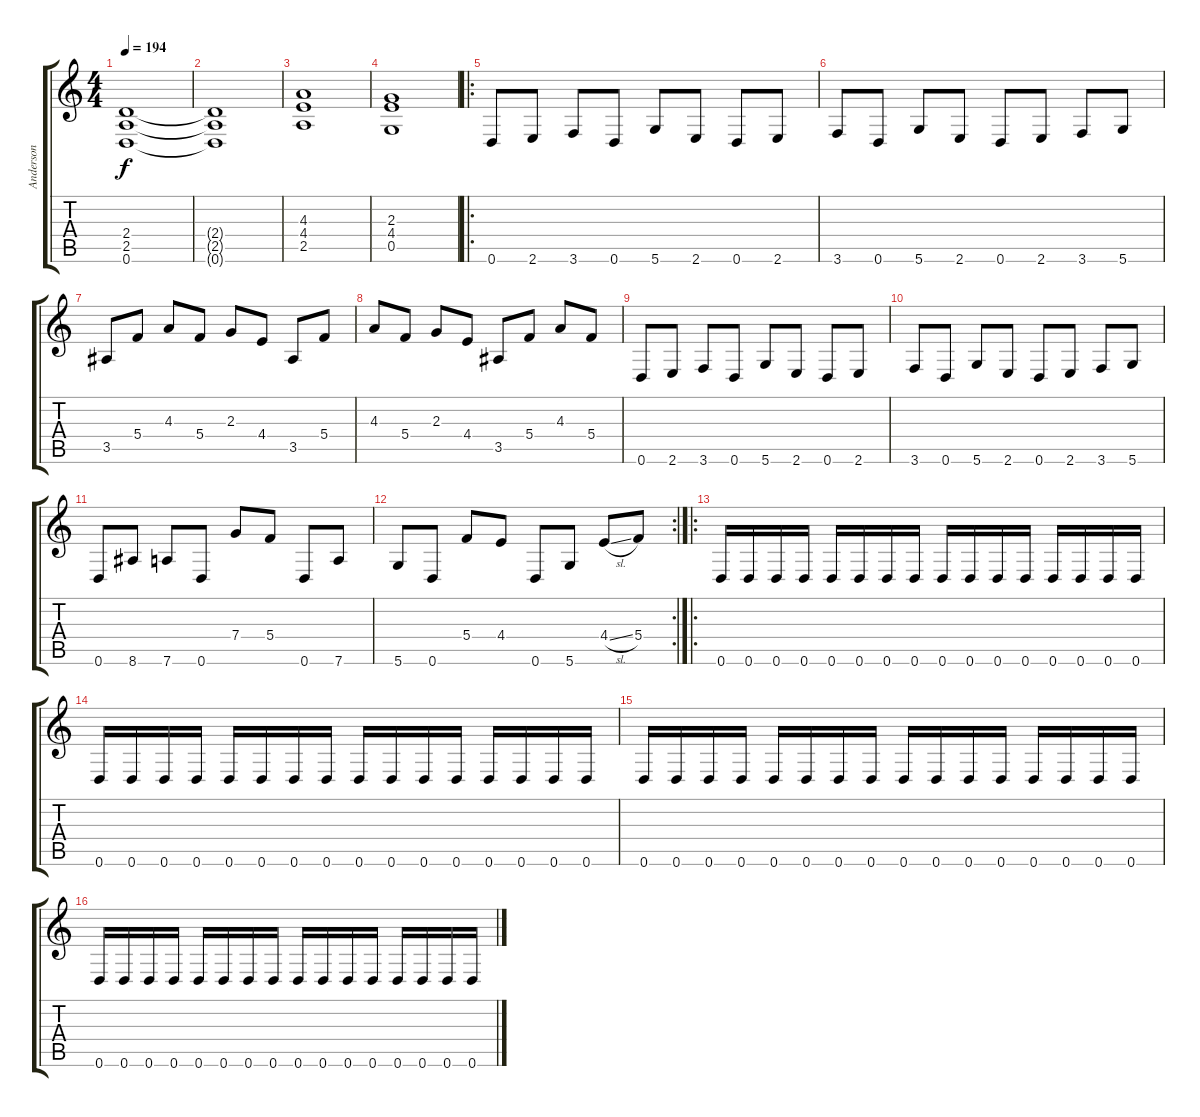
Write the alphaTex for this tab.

\track ("Anderson" "Anderson") {instrument distortionguitar}
\staff {score tabs}
\tuning (D4 A3 F3 C3 G2 D2) {hide}
\ts (4 4)
\tempo 194
\clef g2
\ks c
(2.4 2.5 0.6).1{dy f} |
(2.4{t} 2.5{t} 0.6{t}).1 |
(4.3 4.4 2.5).1 |
(2.3 4.4 0.5).1 |
\ro
0.6.8 2.6.8 3.6.8 0.6.8 5.6.8 2.6.8 0.6.8 2.6.8 |
3.6.8 0.6.8 5.6.8 2.6.8 0.6.8 2.6.8 3.6.8 5.6.8 |
3.5.8 5.4.8 4.3.8 5.4.8 2.3.8 4.4.8 3.5.8 5.4.8 |
4.3.8 5.4.8 2.3.8 4.4.8 3.5.8 5.4.8 4.3.8 5.4.8 |
0.6.8 2.6.8 3.6.8 0.6.8 5.6.8 2.6.8 0.6.8 2.6.8 |
3.6.8 0.6.8 5.6.8 2.6.8 0.6.8 2.6.8 3.6.8 5.6.8 |
0.6.8 8.6.8 7.6.8 0.6.8 7.4.8 5.4.8 0.6.8 7.6.8 |
\rc 2
5.6.8 0.6.8 5.4.8 4.4.8 0.6.8 5.6.8 4.4{sl}.8 5.4.8 |
\ro
0.6.16 0.6.16 0.6.16 0.6.16 0.6.16 0.6.16 0.6.16 0.6.16 0.6.16 0.6.16 0.6.16 0.6.16 0.6.16 0.6.16 0.6.16 0.6.16 |
0.6.16 0.6.16 0.6.16 0.6.16 0.6.16 0.6.16 0.6.16 0.6.16 0.6.16 0.6.16 0.6.16 0.6.16 0.6.16 0.6.16 0.6.16 0.6.16 |
0.6.16 0.6.16 0.6.16 0.6.16 0.6.16 0.6.16 0.6.16 0.6.16 0.6.16 0.6.16 0.6.16 0.6.16 0.6.16 0.6.16 0.6.16 0.6.16 |
0.6.16 0.6.16 0.6.16 0.6.16 0.6.16 0.6.16 0.6.16 0.6.16 0.6.16 0.6.16 0.6.16 0.6.16 0.6.16 0.6.16 0.6.16 0.6.16
